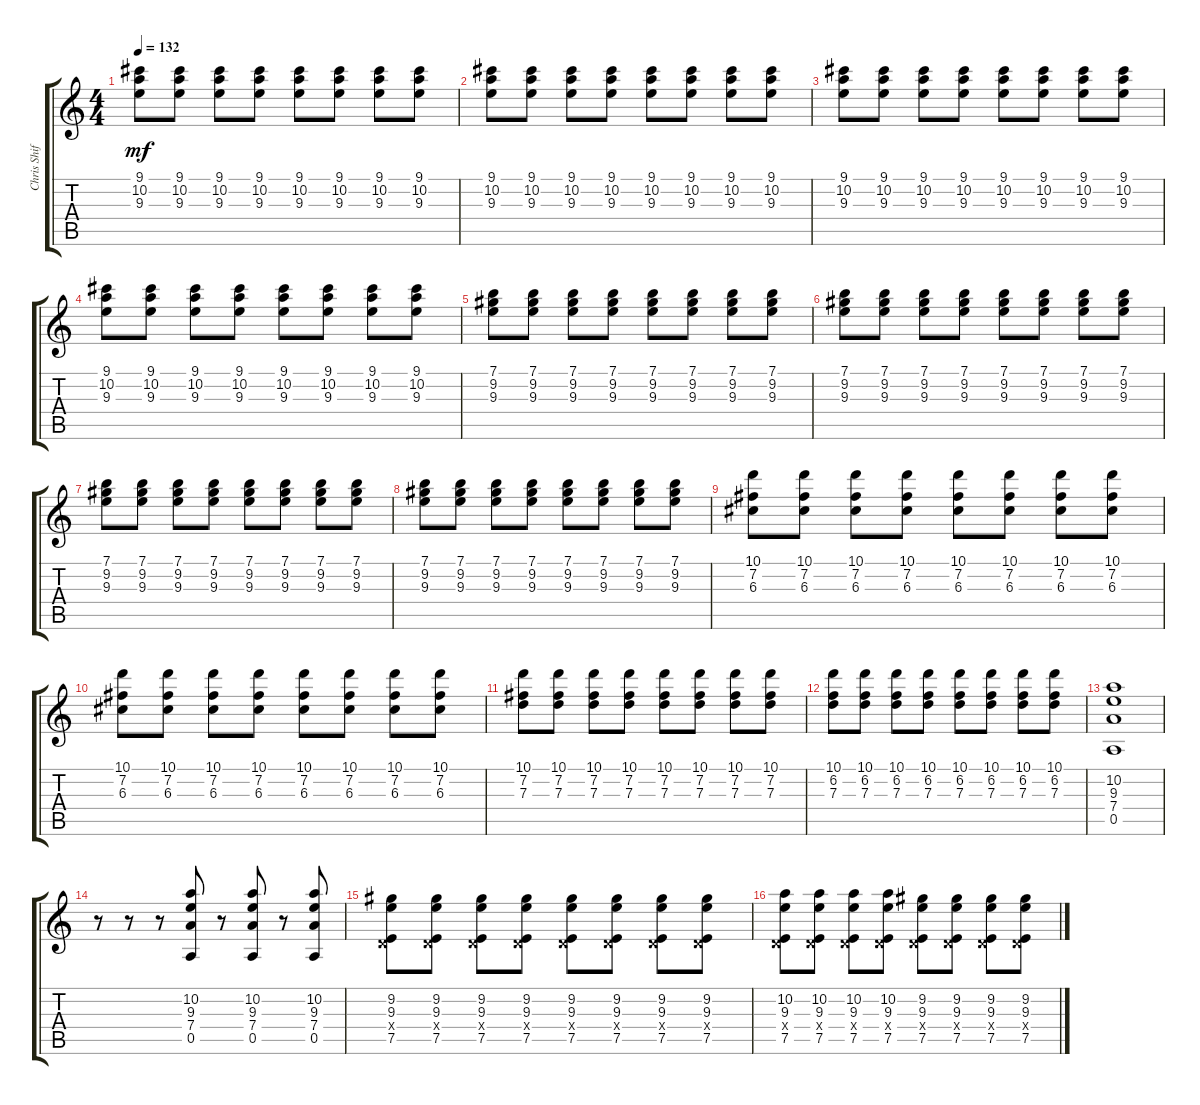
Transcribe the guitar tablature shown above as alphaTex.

\track ("Chris Shiflett (Lead)" "Chris Shif") {instrument overdrivenguitar}
\staff {score tabs}
\tuning (E4 B3 G3 D3 A2 E2) {hide}
\ts (4 4)
\tempo 132
\clef g2
\ks c
(9.1 10.2 9.3).8{dy mf} (9.1 10.2 9.3).8 (9.1 10.2 9.3).8 (9.1 10.2 9.3).8 (9.1 10.2 9.3).8 (9.1 10.2 9.3).8 (9.1 10.2 9.3).8 (9.1 10.2 9.3).8 |
(9.1 10.2 9.3).8 (9.1 10.2 9.3).8 (9.1 10.2 9.3).8 (9.1 10.2 9.3).8 (9.1 10.2 9.3).8 (9.1 10.2 9.3).8 (9.1 10.2 9.3).8 (9.1 10.2 9.3).8 |
(9.1 10.2 9.3).8 (9.1 10.2 9.3).8 (9.1 10.2 9.3).8 (9.1 10.2 9.3).8 (9.1 10.2 9.3).8 (9.1 10.2 9.3).8 (9.1 10.2 9.3).8 (9.1 10.2 9.3).8 |
(9.1 10.2 9.3).8 (9.1 10.2 9.3).8 (9.1 10.2 9.3).8 (9.1 10.2 9.3).8 (9.1 10.2 9.3).8 (9.1 10.2 9.3).8 (9.1 10.2 9.3).8 (9.1 10.2 9.3).8 |
(7.1 9.2 9.3).8 (7.1 9.2 9.3).8 (7.1 9.2 9.3).8 (7.1 9.2 9.3).8 (7.1 9.2 9.3).8 (7.1 9.2 9.3).8 (7.1 9.2 9.3).8 (7.1 9.2 9.3).8 |
(7.1 9.2 9.3).8 (7.1 9.2 9.3).8 (7.1 9.2 9.3).8 (7.1 9.2 9.3).8 (7.1 9.2 9.3).8 (7.1 9.2 9.3).8 (7.1 9.2 9.3).8 (7.1 9.2 9.3).8 |
(7.1 9.2 9.3).8 (7.1 9.2 9.3).8 (7.1 9.2 9.3).8 (7.1 9.2 9.3).8 (7.1 9.2 9.3).8 (7.1 9.2 9.3).8 (7.1 9.2 9.3).8 (7.1 9.2 9.3).8 |
(7.1 9.2 9.3).8 (7.1 9.2 9.3).8 (7.1 9.2 9.3).8 (7.1 9.2 9.3).8 (7.1 9.2 9.3).8 (7.1 9.2 9.3).8 (7.1 9.2 9.3).8 (7.1 9.2 9.3).8 |
(10.1 7.2 6.3).8 (10.1 7.2 6.3).8 (10.1 7.2 6.3).8 (10.1 7.2 6.3).8 (10.1 7.2 6.3).8 (10.1 7.2 6.3).8 (10.1 7.2 6.3).8 (10.1 7.2 6.3).8 |
(10.1 7.2 6.3).8 (10.1 7.2 6.3).8 (10.1 7.2 6.3).8 (10.1 7.2 6.3).8 (10.1 7.2 6.3).8 (10.1 7.2 6.3).8 (10.1 7.2 6.3).8 (10.1 7.2 6.3).8 |
(10.1 7.2 7.3).8 (10.1 7.2 7.3).8 (10.1 7.2 7.3).8 (10.1 7.2 7.3).8 (10.1 7.2 7.3).8 (10.1 7.2 7.3).8 (10.1 7.2 7.3).8 (10.1 7.2 7.3).8 |
(10.1 6.2 7.3).8 (10.1 6.2 7.3).8 (10.1 6.2 7.3).8 (10.1 6.2 7.3).8 (10.1 6.2 7.3).8 (10.1 6.2 7.3).8 (10.1 6.2 7.3).8 (10.1 6.2 7.3).8 |
(10.2 9.3 7.4 0.5).1 |
r.8 r.8 r.8 (10.2 9.3 7.4 0.5).8 r.8 (10.2 9.3 7.4 0.5).8 r.8 (10.2 9.3 7.4 0.5).8 |
(9.2 9.3 0.4{x} 7.5).8 (9.2 9.3 0.4{x} 7.5).8 (9.2 9.3 0.4{x} 7.5).8 (9.2 9.3 0.4{x} 7.5).8 (9.2 9.3 0.4{x} 7.5).8 (9.2 9.3 0.4{x} 7.5).8 (9.2 9.3 0.4{x} 7.5).8 (9.2 9.3 0.4{x} 7.5).8 |
(10.2 9.3 0.4{x} 7.5).8 (10.2 9.3 0.4{x} 7.5).8 (10.2 9.3 0.4{x} 7.5).8 (10.2 9.3 0.4{x} 7.5).8 (9.2 9.3 0.4{x} 7.5).8 (9.2 9.3 0.4{x} 7.5).8 (9.2 9.3 0.4{x} 7.5).8 (9.2 9.3 0.4{x} 7.5).8
